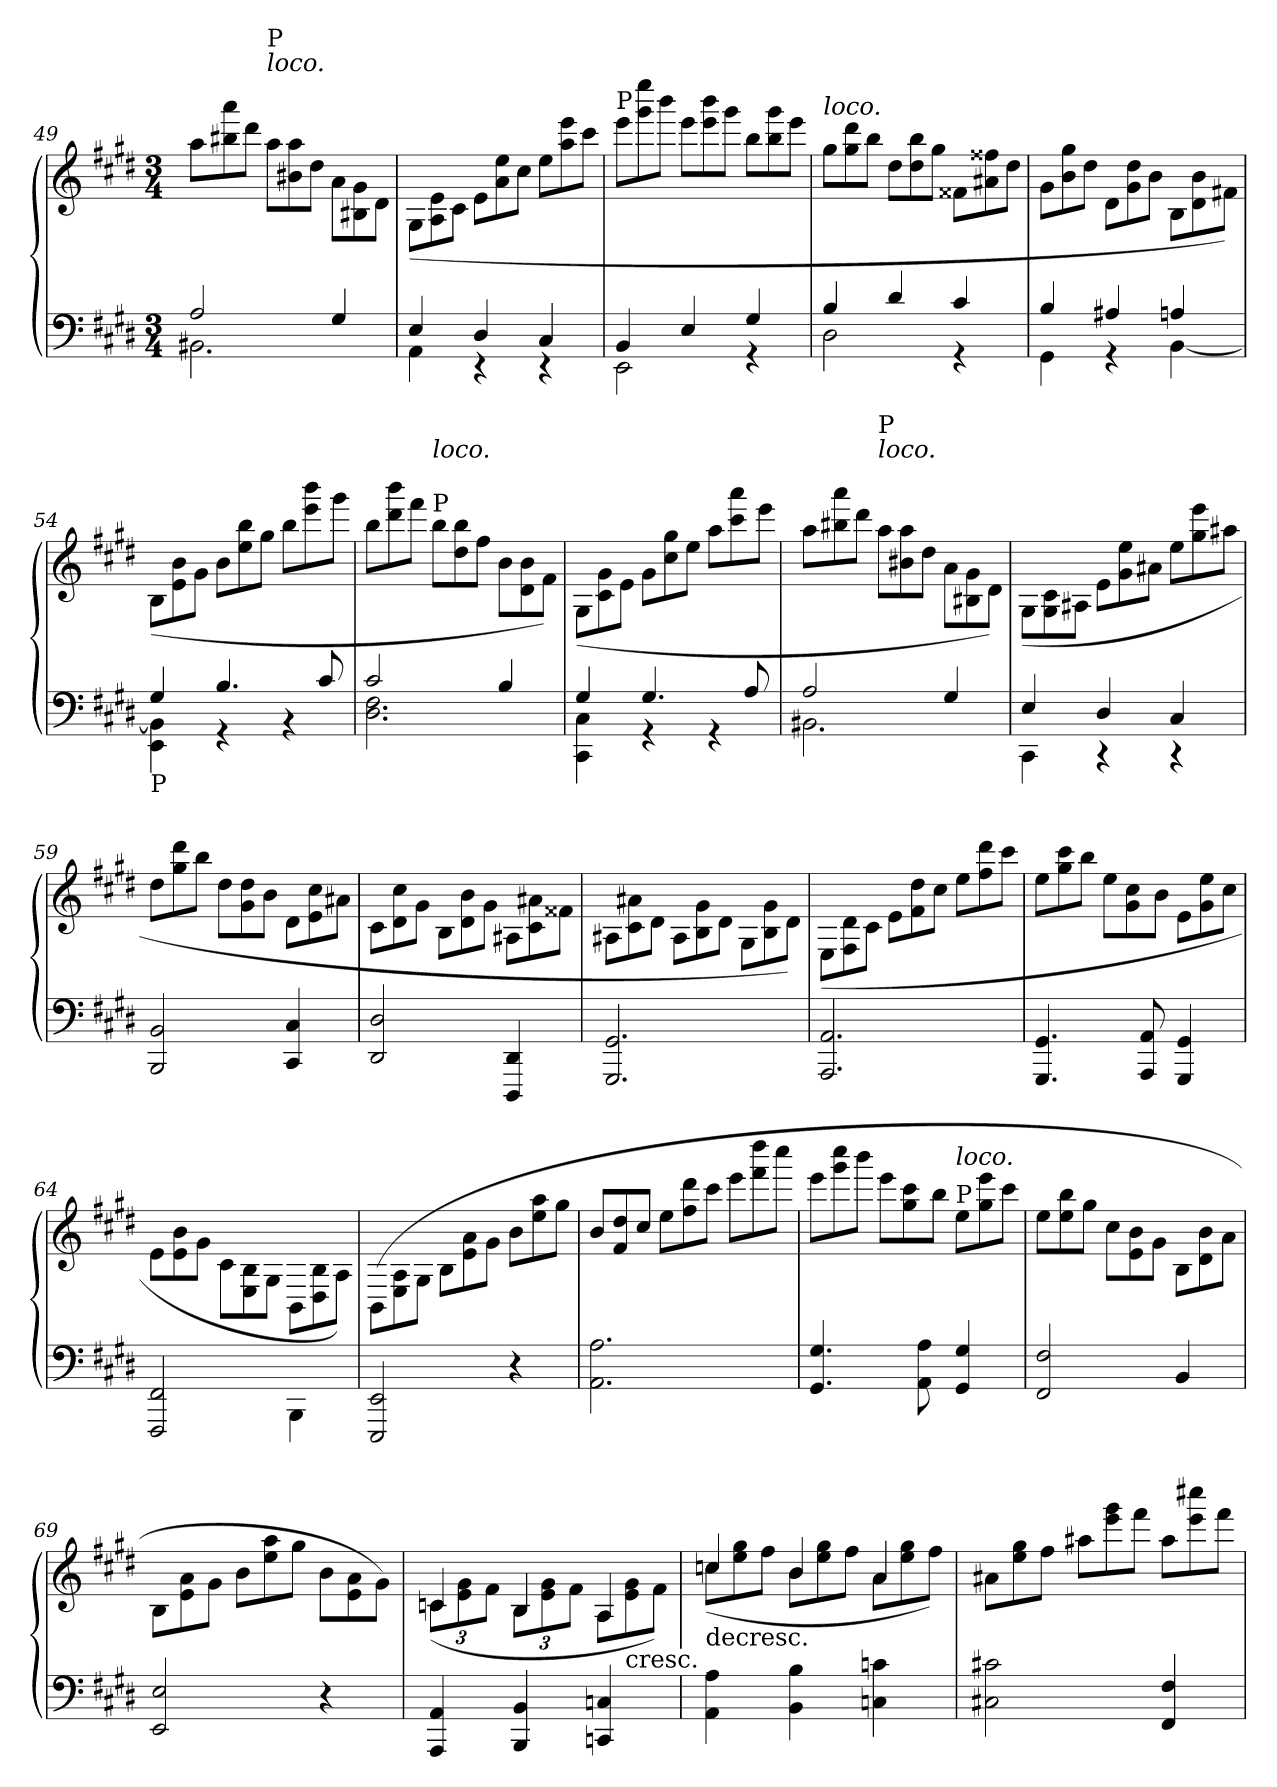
**kern	**kern
*part1	*part1
*staff2	*staff1
!!LO:LB:g=z
*clefF4	*clefG2
*k[f#c#g#d#]	*k[f#c#g#d#]
*M3/4	*M3/4
=49	=49
*^	*^
*	*	*	*Xtuplet
2A/	2.BB#X\	2.ryy	12aa\L
.	.	.	12bb#X\ 12aaa\
.	.	.	12ddd#\J
!	!	!	!LO:TX:a:i:t=loco.
!	!	!	!LO:TX:a:t=P
.	.	.	12aa\L
.	.	.	12b#X\ 12aa\
.	.	.	12dd#\J
4G#/	.	.	12a\L
.	.	.	12B#X\ 12g#\
.	.	.	12d#\J
=50	=50	=50	=50
4E/	4AA\	2.ryy	(>12G#\L
.	.	.	12A\ 12e\
.	.	.	12c#\J
4D#/	4r	.	12e\L
.	.	.	12a\ 12ee\
.	.	.	12cc#\J
4C#/	4r	.	12ee\L
.	.	.	12aa\ 12eee\
.	.	.	12ccc#\J
=51	=51	=51	=51
!	!	!LO:TX:a:t=P	!
4BB/	2EE\	2.ryy	12eee\L
.	.	.	12ggg#\ 12eeee\
.	.	.	12bbb\J
4E/	.	.	12eee\L
.	.	.	12eee\ 12bbb\
.	.	.	12ggg#\J
4G#/	4rGG	.	12bb\L
.	.	.	12bb\ 12ggg#\
.	.	.	12eee\J
!!LO:LB:g=z	!!
=52	=52	=52	=52
!	!	!LO:TX:a:i:t=loco.	!
4B/	2D#\	2.ryy	12gg#\L
.	.	.	12gg#\ 12ddd#\
.	.	.	12bb\J
4d#/	.	.	12dd#\L
.	.	.	12dd#\ 12bb\
.	.	.	12gg#\J
4c#/	4r	.	12f##X\L
.	.	.	12a#X\ 12ff##X\
.	.	.	12dd#\J
=53	=53	=53	=53
4B/	4GG#\	2.ryy	12g#\L
.	.	.	12b\ 12gg#\
.	.	.	12dd#\J
4A#X/	4rGG	.	12d#\L
.	.	.	12g#\ 12dd#\
.	.	.	12b\J
4An/	[4BB\	.	12B\L
.	.	.	12d#\ 12b\
.	.	.	12f#X\J)
=54	=54	=54	=54
!LO:TX:b:t=P	!	!	!
4G#/	4EE\ 4BB\]	2.ryy	(>12B\L
.	.	.	12e\ 12b\
.	.	.	12g#\J
4.B/	4rGG	.	12b\L
.	.	.	12ee\ 12bb\
.	.	.	12gg#\J
.	4rBB	.	12bb\L
.	.	.	12eee\ 12bbb\
8c#/	.	.	.
.	.	.	12ggg#\J
=55	=55	=55	=55
2c#/	2.D#\ 2.F#\	2.ryy	12bb\L
.	.	.	12ddd#\ 12bbb\
.	.	.	12fff#\J
!	!	!	!LO:TX:a:i:t=loco.
!	!	!	!LO:TX:a:t=P
.	.	.	12bb\L
.	.	.	12dd#\ 12bb\
.	.	.	12ff#\J
4B/	.	.	12b\L
.	.	.	12d#\ 12b\
.	.	.	12f#\J)
!!LO:LB:g=z	!!
=56	=56	=56	=56
4G#/	4CC#\ 4C#\	2.ryy	(>12G#\L
.	.	.	12c#\ 12g#\
.	.	.	12e\J
4.G#/	4rGG	.	12g#\L
.	.	.	12cc#\ 12gg#\
.	.	.	12ee\J
.	4rGG	.	12aa\L
.	.	.	12ccc#\ 12aaa\
8A/	.	.	.
.	.	.	12eee\J
=57	=57	=57	=57
2A/	2.BB#X\	2.ryy	12aa\L
.	.	.	12bb#X\ 12aaa\
.	.	.	12ddd#\J
!	!	!	!LO:TX:a:i:t=loco.
!	!	!	!LO:TX:a:t=P
.	.	.	12aa\L
.	.	.	12b#X\ 12aa\
.	.	.	12dd#\J
4G#/	.	.	12a\L
.	.	.	12B#X\ 12g#\
.	.	.	12d#\J)
=58	=58	=58	=58
4E/	4CC#\	2.ryy	(>12G#\L
.	.	.	12G#\ 12c#\
.	.	.	12A#X\J
4D#/	4rCC	.	12e\L
.	.	.	12g#\ 12ee\
.	.	.	12a#X\J
4C#/	4rCC	.	12ee\L
.	.	.	12gg#\ 12eee\
.	.	.	12aa#X\J
*v	*v	*	*
=59	=59	=59
2BBB/ 2BB/	2.ryy	12dd#\L
.	.	12gg#\ 12ddd#\
.	.	12bb\J
.	.	12dd#\L
.	.	12g#\ 12dd#\
.	.	12b\J
4CC#/ 4C#/	.	12d#\L
.	.	12e\ 12cc#\
.	.	12a#X\J
!!LO:PB:g=z	!!
=60	=60	=60
2DD#/ 2D#/	2.ryy	12c#\L
.	.	12d#\ 12cc#\
.	.	12g#\J
.	.	12B\L
.	.	12d#\ 12b\
.	.	12g#\J
4DDD#/ 4DD#/	.	12A#X\L
.	.	12c#\ 12a#X\
.	.	12f##X\J
=61	=61	=61
2.GGG#/ 2.GG#/	2.ryy	12A#X\L
.	.	12c#\ 12a#X\
.	.	12d#\J
.	.	12A#\L
.	.	12B\ 12g#\
.	.	12d#\J
.	.	12G#\L
.	.	12B\ 12g#\
.	.	12d#\J)
=62	=62	=62
2.AAA/ 2.AA/	2.ryy	(>12E\L
.	.	12F#\ 12d#\
.	.	12c#\J
.	.	12e\L
.	.	12f#\ 12dd#\
.	.	12cc#\J
.	.	12ee\L
.	.	12ff#\ 12ddd#\
.	.	12ccc#\J
=63	=63	=63
4.GGG#/ 4.GG#/	2.ryy	12ee\L
.	.	12gg#\ 12ccc#\
.	.	12bb\J
.	.	12ee\L
.	.	12g#\ 12cc#\
8AAA/ 8AA/	.	.
.	.	12b\J
4GGG#/ 4GG#/	.	12e\L
.	.	12g#\ 12ee\
.	.	12cc#\J
!!LO:LB:g=z	!!
=64	=64	=64
2FFF#/ 2FF#/	2.ryy	12e\L
.	.	12e\ 12b\
.	.	12g#\J
.	.	12c#\L
.	.	12E\ 12B\
.	.	12G#\J
4BBB\	.	12BB\L
.	.	12D#\ 12B\
.	.	12A\J)
=65	=65	=65
2EEE/ 2EE/	2.ryy	(>12BB\L
.	.	12E\ 12A\
.	.	12G#\J
.	.	12B\L
.	.	12e\ 12a\
.	.	12g#\J
4r	.	12b\L
.	.	12ee\ 12aa\
.	.	12gg#\J
=66	=66	=66
2.AA\ 2.A\	2.ryy	12b/L
.	.	12f#/ 12dd#/
.	.	12cc#/J
.	.	12ee\L
.	.	12ff#\ 12ddd#\
.	.	12ccc#\J
.	.	12eee\L
.	.	12fff#\ 12dddd#\
.	.	12cccc#\J
=67	=67	=67
4.GG#/ 4.G#/	2.ryy	12eee\L
.	.	12ggg#\ 12cccc#\
.	.	12bbb\J
.	.	12eee\L
.	.	12gg#\ 12ccc#\
8AA\ 8A\	.	.
.	.	12bb\J
!	!	!LO:TX:a:i:t=loco.
!	!	!LO:TX:a:t=P
4GG#/ 4G#/	.	12ee\L
.	.	12gg#\ 12eee\
.	.	12ccc#\J
!!LO:LB:g=z	!!
=68	=68	=68
2FF#/ 2F#/	2.ryy	12ee\L
.	.	12ee\ 12bb\
.	.	12gg#\J
.	.	12cc#\L
.	.	12e\ 12b\
.	.	12g#\J
4BB/	.	12B\L
.	.	12d#\ 12b\
.	.	12a\J
=69	=69	=69
2EE/ 2E/	2.ryy	12B\L
.	.	12e\ 12a\
.	.	12g#\J
.	.	12b\L
.	.	12ee\ 12aa\
.	.	12gg#\J
4r	.	12b\L
.	.	12e\ 12a\
.	.	12g#\J)
=70	=70	=70
*	*	*^
4AAA/ 4AA/	2ryy	(>12cn\L	4c/
.	.	12e\ 12g#\	.
.	.	12f#\J	.
4BBB/ 4BB/	.	12B\L	4B/
.	.	12e\ 12g#\	.
.	.	12f#\J	.
*	*tuplet	*Xtuplet	*
4CCn/ 4Cn/	12ryy	12A\L	4A/
!	!LO:TX:b:t=cresc. _	!	!
.	12ryy	12e\ 12g#\	.
.	12ryy	12f#\J)	.
=71	=71	=71	=71
!	!LO:TX:b:t=decresc.	!	!
4AA\ 4A\	2.ryy	(>12ccn\L	4cc/
.	.	12ee\ 12gg#\	.
.	.	12ff#\J	.
4BB\ 4B\	.	12b\L	4b/
.	.	12ee\ 12gg#\	.
.	.	12ff#\J	.
4Cn\ 4cn\	.	12a\L	4a/
.	.	12ee\ 12gg#\	.
.	.	12ff#\J)	.
*	*	*v	*v
!!LO:LB:g=z
=72	=72	=72
2C#X\ 2c#X\	2.ryy	12a#X\L
.	.	12ee\ 12gg#\
.	.	12ff#\J
.	.	12aa#X\L
.	.	12eee\ 12ggg#\
.	.	12fff#\J
4FF#/ 4F#/	.	12aa#\L
.	.	12eee\ 12cccc#X\
.	.	12fff#\J
*	*v	*v
=	=
*-	*-
